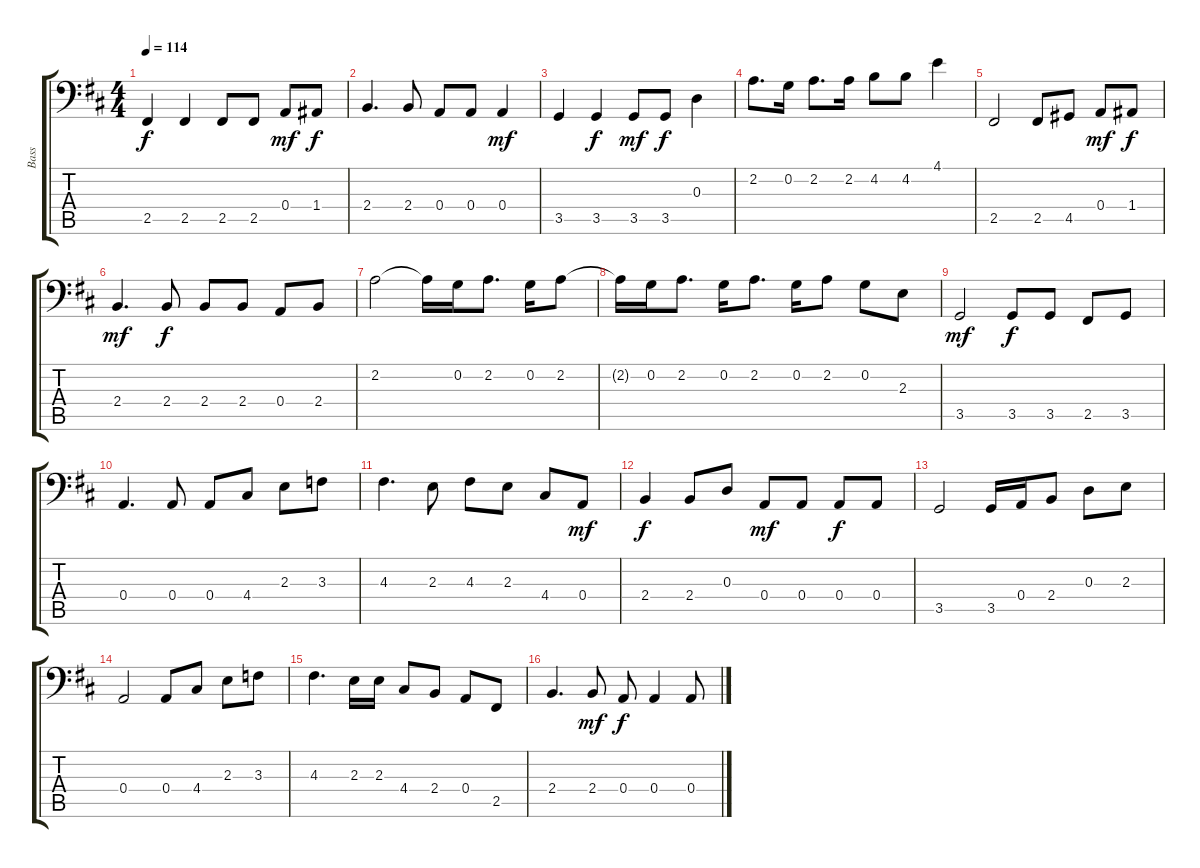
\track ("Bass" "Bass") {instrument electricbassfinger}
\staff {score tabs}
\tuning (C3 G2 D2 A1 E1 B0) {hide}
\ts (4 4)
\tempo 114
\clef f4
\ks d
2.5.4{dy f} 2.5.4 2.5.8 2.5.8 0.4.8{dy mf} 1.4.8{dy f} |
2.4.4{d} 2.4.8 0.4.8 0.4.8 0.4.4{dy mf} |
3.5.4 3.5.4{dy f} 3.5.8{dy mf} 3.5.8{dy f} 0.3.4 |
2.2.8{d} 0.2.16 2.2.8{d} 2.2.16 4.2.8 4.2.8 4.1.4 |
2.5.2 2.5.8 4.5.8 0.4.8{dy mf} 1.4.8{dy f} |
2.4.4{d dy mf} 2.4.8{dy f} 2.4.8 2.4.8 0.4.8 2.4.8 |
2.2.2 2.2{t}.16 0.2.16 2.2.8{d} 0.2.16 2.2.8 |
2.2{t}.16 0.2.16 2.2.8{d} 0.2.16 2.2.8{d} 0.2.16 2.2.8 0.2.8 2.3.8 |
3.5.2{dy mf} 3.5.8{dy f} 3.5.8 2.5.8 3.5.8 |
0.4.4{d} 0.4.8 0.4.8 4.4.8 2.3.8 3.3.8 |
4.3.4{d} 2.3.8 4.3.8 2.3.8 4.4.8 0.4.8{dy mf} |
2.4.4{dy f} 2.4.8 0.3.8 0.4.8{dy mf} 0.4.8 0.4.8{dy f} 0.4.8 |
3.5.2 3.5.16 0.4.16 2.4.8 0.3.8 2.3.8 |
0.4.2 0.4.8 4.4.8 2.3.8 3.3.8 |
4.3.4{d} 2.3.16 2.3.16 4.4.8 2.4.8 0.4.8 2.5.8 |
2.4.4{d} 2.4.8{dy mf} 0.4.8{dy f} 0.4.4 0.4.8
